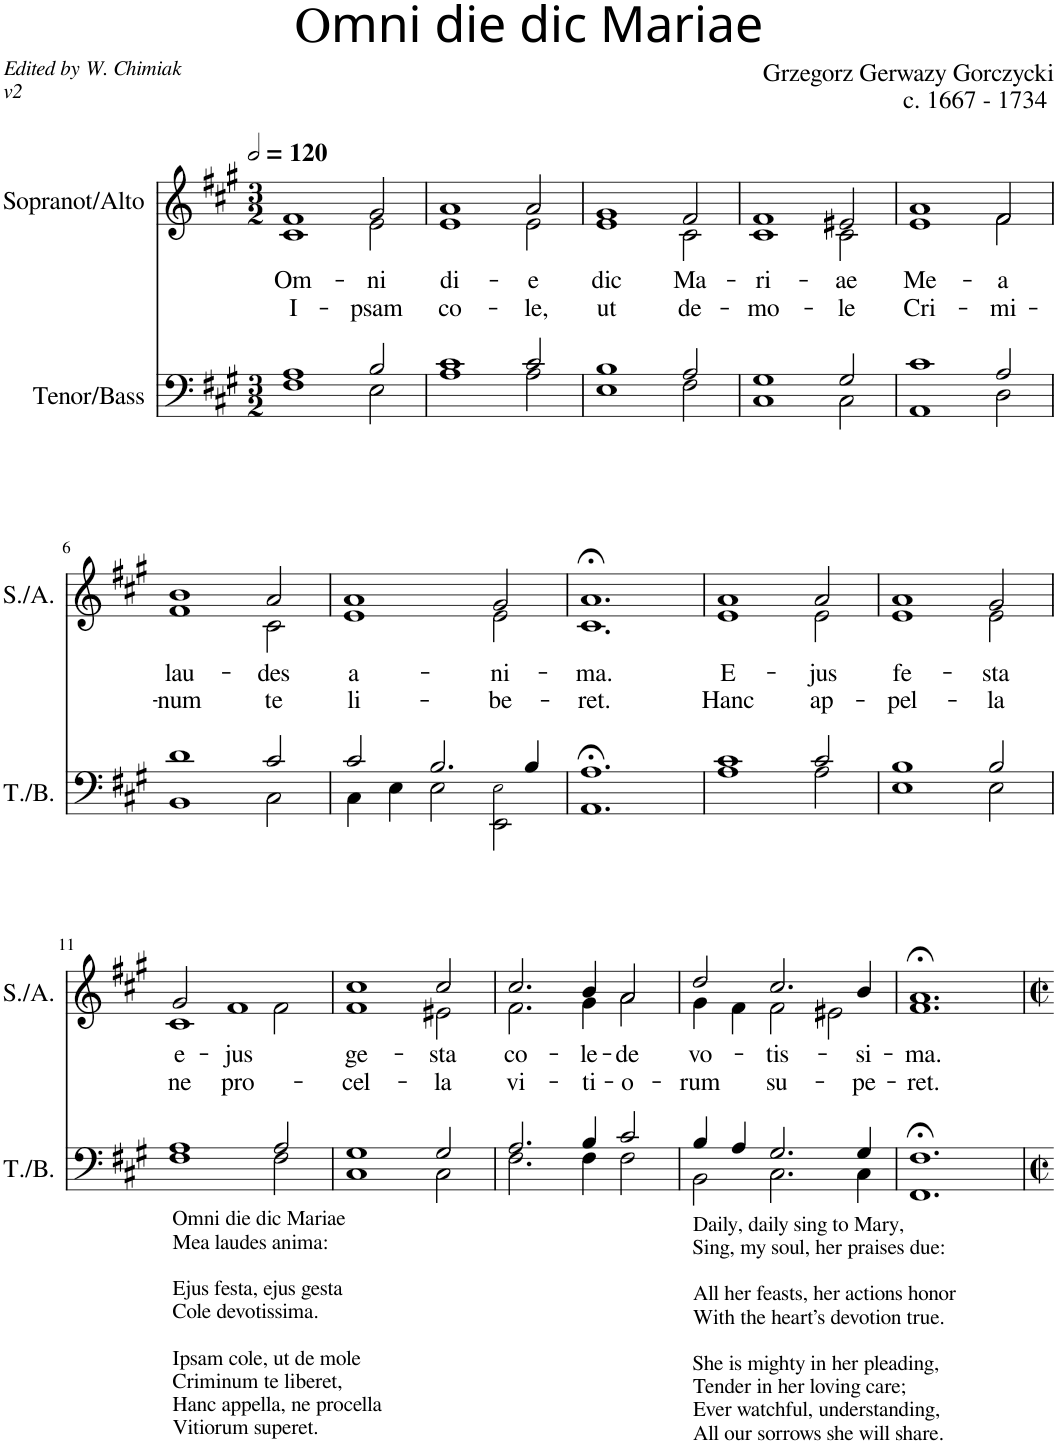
**kern	**kern	**text	**text
*part2	*part1	*part1	*part1
*staff2	*staff1	*staff1	*staff1
*I"Tenor/Bass	*I"Sopranot/Alto	*	*
*I'T./B.	*I'S./A.	*	*
*clefF4	*clefG2	*	*
*k[f#c#g#]	*k[f#c#g#]	*	*
*M3/2	*M3/2	*	*
*MM240	*MM240	*	*
=1	=1	=1	=1
*^	*	*	*
*	*^	*	*	*
!	!	!	!	!LO:LY:b	!LO:LY:b
*	*	*	*^	*	*
1ryy	1A	1F#	1f#	1c#	Om-	I-
!	!	!	!	!	!LO:LY:b	!LO:LY:b
2ryy	2B/	2E\	2g#/	2e\	-ni	-psam
=2	=2	=2	=2	=2	=2	=2
!	!	!	!	!	!LO:LY:b	!LO:LY:b
1ryy	1c#	1A	1a	1e	di-	co-
!	!	!	!	!	!LO:LY:b	!LO:LY:b
2ryy	2c#/	2A\	2a/	2e\	-e	-le,
=3	=3	=3	=3	=3	=3	=3
!	!	!	!	!	!LO:LY:b	!LO:LY:b
1ryy	1B	1E	1g#	1e	dic	ut
!	!	!	!	!	!LO:LY:b	!LO:LY:b
2ryy	2A/	2F#\	2f#/	2c#\	Ma-	de-
=4	=4	=4	=4	=4	=4	=4
!	!	!	!	!	!LO:LY:b	!LO:LY:b
1ryy	1G#	1C#	1f#	1c#	-ri-	-mo-
!	!	!	!	!	!LO:LY:b	!LO:LY:b
2ryy	2G#/	2C#\	2e#X/	2c#\	-ae	-le
=5	=5	=5	=5	=5	=5	=5
!	!	!	!	!	!LO:LY:b	!LO:LY:b
1ryy	1c#	1AA	1a	1e	Me-	Cri-
!	!	!	!	!	!LO:LY:b	!LO:LY:b
2ryy	2A/	2D\	2f#/	2f#\	-a	-mi-
!!LO:LB:g=z	!!
=6	=6	=6	=6	=6	=6	=6
!	!	!	!	!	!LO:LY:b	!LO:LY:b
1ryy	1d	1BB	1b	1f#	lau-	-num
!	!	!	!	!	!LO:LY:b	!LO:LY:b
2ryy	2c#/	2C#\	2a/	2c#\	-des	te
=7	=7	=7	=7	=7	=7	=7
!	!	!	!	!	!LO:LY:b	!LO:LY:b
1.ryy	2c#/	4C#\	1a	1e	a-	li-
.	.	4E\	.	.	.	.
.	2.B/	2E\	.	.	.	.
!	!	!	!	!	!LO:LY:b	!LO:LY:b
.	.	2EE\ 2E!\	2g#/	2e\	-ni-	-be-
.	4B/	.	.	.	.	.
=8	=8	=8	=8	=8	=8	=8
!	!	!	!	!	!LO:LY:b	!LO:LY:b
1.ryy	1.A;<	1.AA;	1.a;<	1.c#;	-ma.	-ret.
=9	=9	=9	=9	=9	=9	=9
!	!	!	!	!	!LO:LY:b	!LO:LY:b
1ryy	1c#	1A	1a	1e	E-	Hanc
!	!	!	!	!	!LO:LY:b	!LO:LY:b
2ryy	2c#/	2A\	2a/	2e\	-jus	ap-
=10	=10	=10	=10	=10	=10	=10
!	!	!	!	!	!LO:LY:b	!LO:LY:b
1ryy	1B	1E	1a	1e	fe-	-pel-
!	!	!	!	!	!LO:LY:b	!LO:LY:b
2ryy	2B/	2E\	2g#/	2e\	-sta	-la
!!LO:LB:g=z	!!
=11	=11	=11	=11	=11	=11	=11
!LO:TX:b:t=Omni die dic Mariae	!	!	!	!	!	!
!LO:TX:b:t=Mea laudes anima&colon;	!	!	!	!	!	!
!LO:TX:b:t=Ejus festa, ejus gesta	!	!	!	!	!	!
!LO:TX:b:t=Cole devotissima.	!	!	!	!	!	!
!LO:TX:b:t=Ipsam cole, ut de mole	!	!	!	!	!	!
!LO:TX:b:t=Criminum te liberet,	!	!	!	!	!	!
!LO:TX:b:t=Hanc appella, ne procella	!	!	!	!	!	!
!LO:TX:b:t=Vitiorum superet.	!	!	!	!	!	!
!	!	!	!	!	!LO:LY:b	!LO:LY:b
1ryy	1A	1F#	2g#/	1c#	e-	ne
!	!	!	!	!	!LO:LY:b	!LO:LY:b
.	.	.	1f#	.	-jus	pro-
2ryy	2A/	2F#\	.	2f#\	.	.
=12	=12	=12	=12	=12	=12	=12
!	!	!	!	!	!LO:LY:b	!LO:LY:b
1ryy	1G#	1C#	1cc#	1f#	ge-	-cel-
!	!	!	!	!	!LO:LY:b	!LO:LY:b
2ryy	2G#/	2C#\	2cc#/	2e#X\	-sta	-la
=13	=13	=13	=13	=13	=13	=13
!	!	!	!	!	!LO:LY:b	!LO:LY:b
2.ryy	2.A/	2.F#\	2.cc#/	2.f#\	co-	vi-
!	!	!	!	!	!LO:LY:b	!LO:LY:b
4ryy	4B/	4F#\	4b/	4g#\	-le-	-ti-
!	!	!	!	!	!LO:LY:b	!LO:LY:b
2ryy	2c#/	2F#\	2a/	2a\	-de	-o-
=14	=14	=14	=14	=14	=14	=14
!LO:TX:b:t=Daily, daily sing to Mary,	!	!	!	!	!	!
!LO:TX:b:t=Sing, my soul, her praises due&colon;	!	!	!	!	!	!
!LO:TX:b:t=All her feasts, her actions honor	!	!	!	!	!	!
!LO:TX:b:t=With the heart’s devotion true.	!	!	!	!	!	!
!LO:TX:b:t=She is mighty in her pleading,	!	!	!	!	!	!
!LO:TX:b:t=Tender in her loving care;	!	!	!	!	!	!
!LO:TX:b:t=Ever watchful, understanding,	!	!	!	!	!	!
!LO:TX:b:t=All our sorrows she will share.	!	!	!	!	!	!
!	!	!	!	!	!LO:LY:b	!LO:LY:b
2ryy	4B/	2BB\	2dd/	4g#\	vo-	-rum
.	4A/	.	.	4f#\	.	.
!	!	!	!	!	!LO:LY:b	!LO:LY:b
2.ryy	2.G#/	2.C#\	2.cc#/	2f#\	-tis-	su-
.	.	.	.	2e#X\	.	.
!	!	!	!	!	!LO:LY:b	!LO:LY:b
4ryy	4G#/	4C#\	4b/	.	-si-	-pe-
=15	=15	=15	=15	=15	=15	=15
!	!	!	!	!	!LO:LY:b	!LO:LY:b
1.ryy	1.F#;<	1.FF#;	1.a;<	1.f#;	-ma.	-ret.
*v	*v	*v	*	*	*	*
*	*v	*v	*	*
=	=	=	=
*-	*-	*-	*-
